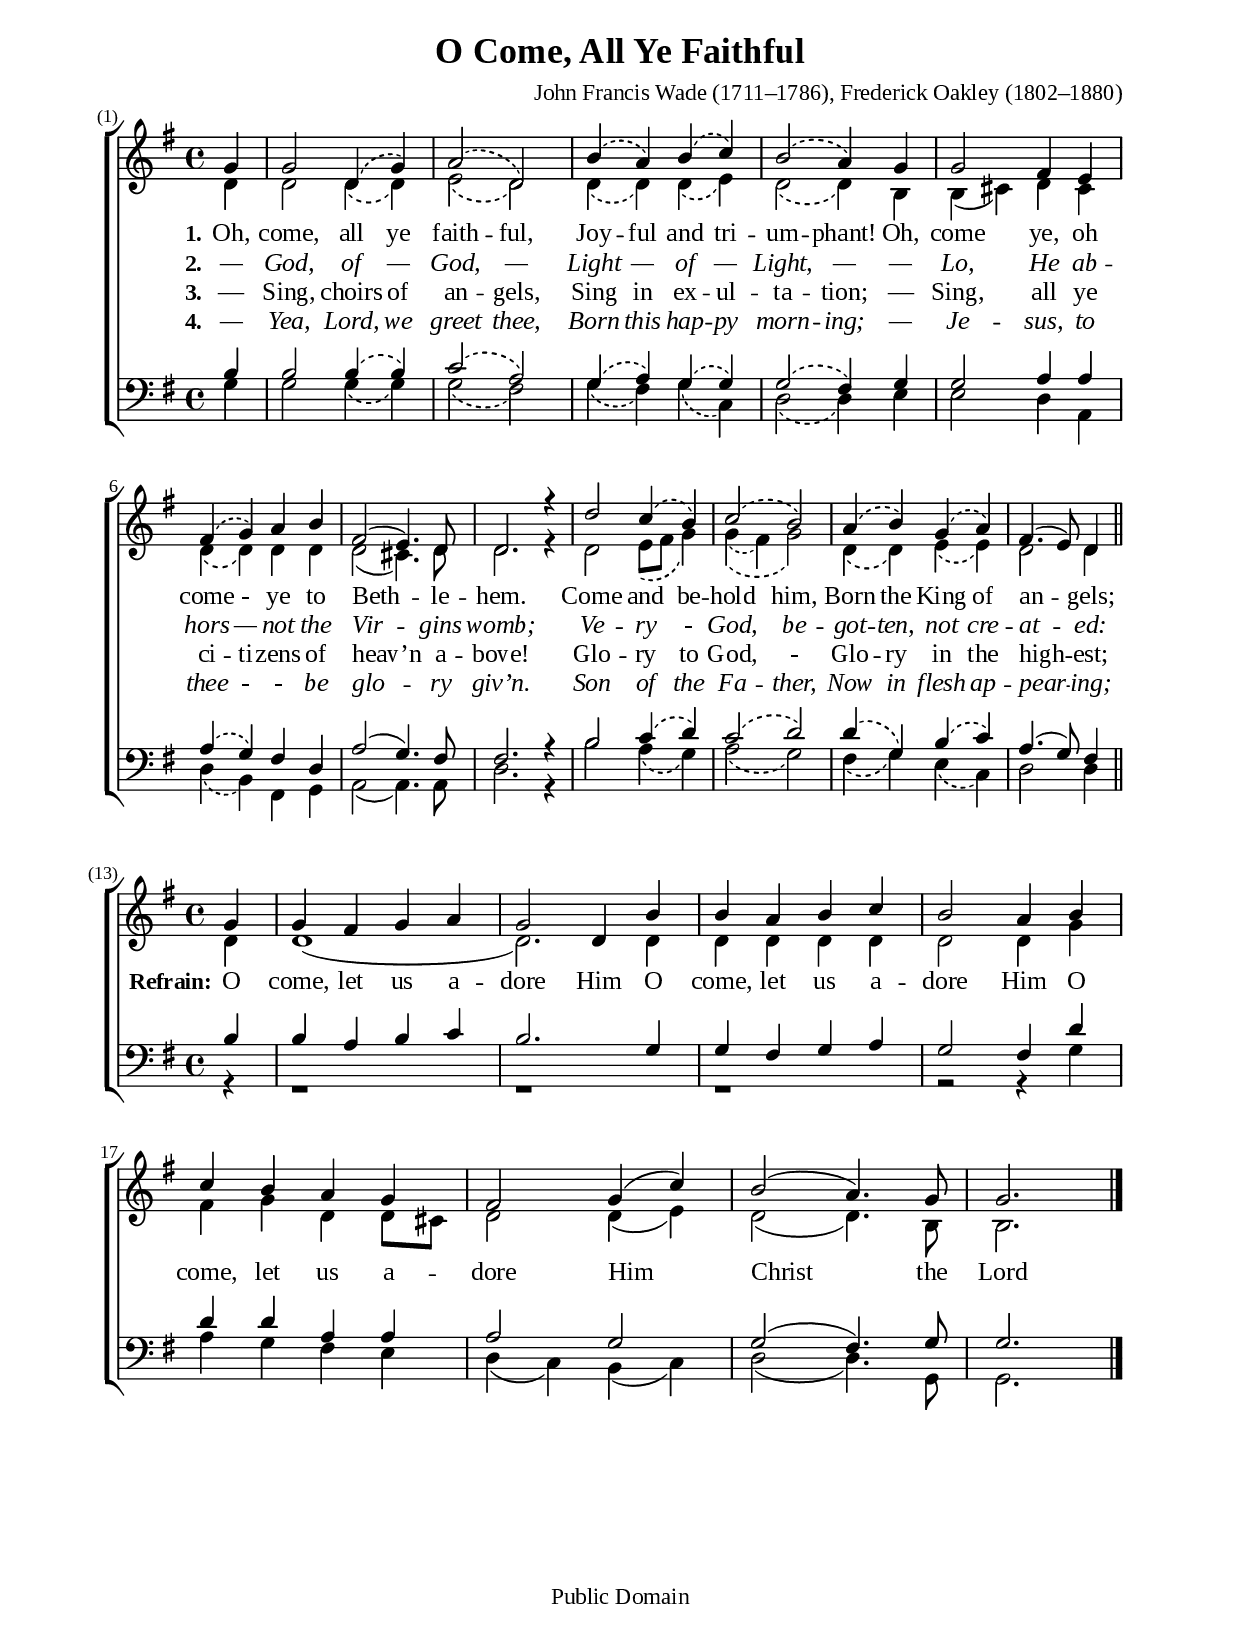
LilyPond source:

\version "2.18.2"

\header {
  title = "O Come, All Ye Faithful"
  composer = "John Francis Wade (1711–1786), Frederick Oakley (1802–1880)"
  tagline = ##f
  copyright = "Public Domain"
}

globalSettings = {
  \set Score.barNumberVisibility = #all-bar-numbers-visible
  \key g \major
  \time 4/4
}

verseSettings = {
  \phrasingSlurDashed
}

\paper {
  #(set-paper-size "a4")
  top-margin = 15\mm
  bottom-margin = 15\mm
  left-margin = 20\mm
  right-margin = 20\mm
  indent = #0
  #(define fonts
	 (make-pango-font-tree "Liberation Serif"
	 		       "Liberation Serif"
			       "Liberation Serif"
			       (/ 20 20)))
}

printItalic = \with {
  \override LyricText.font-shape = #'italic
}

% Soprano verse music
musicVerseSoprano = \relative c' {
  \partial 4 g'4 |
  g2 d4 \(g\) |
  a2 \(d,\) |
  b'4 \(a\) b \(c\) |
  b2 \(a4\) g |
  g2 fis4 e |
  fis \(g\) a b |
  fis2 (e4.) d8 |
  d2. r4 |
  d'2 c4 \(b\) |
  c2 \(b\) |
  a4 \(b\) g \(a\)
  fis4. (e8) d4 \bar "||"
}

% Alto verse music
musicVerseAlto = \relative c' {
  \partial 4 d4 |
  d2 d4 \(d\) |
  e2 \(d\) |
  d4 \(d\) d \(e\) |
  d2 \(d4\) b |
  b (cis) d cis |
  d \(d\) d d |
  d2 (cis4.) d8 |
  d2. r4 |
  d2 e8 \(fis g4\) |
  \slurDashed g \( (fis) g2 \)|
  d4 \(d\) e \(e\) |
  d2 d4 \bar "||"
}

% Tenor verse music
musicVerseTenor = \relative c' {
  \partial 4 b4 |
  b2 b4 \(b\) |
  c2 \(a\) |
  g4 \(a\) g \(g\) |
  g2 \(fis4\) g |
  g2 a4 a |
  a \(g\) fis d |
  a'2 (g4.) fis8 |
  fis2. r4 |
  b2 c4 \(d\) |
  c2 \(d\) |
  d4 \(g,\) b \(c\) |
  a4. (g8) fis4 \bar "||"
}

% Basso verse music
musicVerseBasso = \relative c' {
  \partial 4 g4 |
  g2 g4 \(g\) |
  g2 \(fis\) |
  g4 \(fis\) g \(c,\) |
  d2 \(d4\) e |
  e2 d4 a |
  d \(b\) fis g |
  a2 (a4.) a8 |
  d2. r4 |
  b'2 a4 \(g\) |
  a2 \(g\) |
  fis4 \(g\) e \(c\) |
  d2 d4 \bar "||"
}

% Soprano chorus music
musicChorusSoprano = \relative c' {
  \set Score.currentBarNumber = #13
  \partial 4 g'4 |
  g fis g a |
  g2 d4 b' |
  b a b c |
  b2 a4 b |
  c b a g |
  fis2 g4 (c) |
  b2 (a4.) g8 |
  g2. \bar "|."
}

% Alto chorus music
musicChorusAlto = \relative c' {
  \partial 4 d4 |
  d1 ( |
  d2. ) d4 |
  d d d d |
  d2 d4 g |
  fis g d d8 cis |
  d2 d4 (e) |
  d2 (d4.) b8 |
  b2. \bar "|."
}

% Tenor chorus music
musicChorusTenor = \relative c' {
  \partial 4 b4 |
  b a b c |
  b2. g4 |
  g fis g a |
  g2 fis4 d' |
  d d a a |
  a2 g |
  g (fis4.) g8 |
  g2. \bar "|."
}

% Basso chorus music
musicChorusBasso = \relative c' {
  \partial 4 r4 |
  r1 |
  r1 |
  r1 |
  r2 r4 g |
  a g fis e |
  d (c) b (c) |
  d2 (d4.) g,8 |
  g2. \bar "|."
}

% 10. Verse lyrics
lyricVerseOne = \lyricmode {
  \set stanza = #"1."
  Oh, come, all ye faith -- ful,
  Joy -- ful and tri -- um -- phant!
  Oh, come ye, oh come - ye to Beth -- le -- hem.
  Come and be -- hold him,
  Born the King of an -- gels;
}

lyricVerseTwo = \lyricmode {
  \set stanza = #"2."
  — God, of — God,
  — Light — of — Light, —
  — Lo, He ab -- hors — not the Vir -- gins womb;
  Ve -- ry - God, be -- got -- ten, not cre -- at -- ed:
}

lyricVerseThree = \lyricmode {
  \set stanza = #"3."
  — Sing, choirs of an -- gels,
  Sing in ex -- ul -- ta -- tion;
  — Sing, all ye ci -- ti -- zens of heav’n a -- bove!
  Glo -- ry to God, -
  Glo -- ry in the high -- est;
}

lyricVerseFour = \lyricmode {
  \set stanza = #"4."
  — Yea, Lord, we greet thee,
  Born this hap -- py morn -- ing;
  — Je -- sus, to thee - - be glo -- ry giv’n.
  Son of the Fa -- ther,
  Now in flesh ap -- pear -- ing;
}

% 11. Chorus lyrics
lyricChorus = \lyricmode {
  \set stanza = #"Refrain:"
  O come, let us a -- dore Him
  O come, let us a -- dore Him
  O come, let us a -- dore Him
  Christ the Lord
}

% 12. Layout
\score {
    \new ChoirStaff <<
      \new Staff <<
        \clef "treble"
        \new Voice = "soprano" {
          \voiceOne \globalSettings \verseSettings \stemUp \slurUp \musicVerseSoprano
        }
        \new Voice = "alto" {
          \voiceTwo \globalSettings \verseSettings \stemDown \slurDown \musicVerseAlto
        }
      >>
      \new Lyrics \lyricsto soprano \lyricVerseOne
      \new Lyrics \printItalic \lyricsto soprano \lyricVerseTwo
      \new Lyrics \lyricsto soprano \lyricVerseThree
      \new Lyrics \printItalic \lyricsto soprano \lyricVerseFour
      \new Staff <<
        \clef "bass"
        \new Voice = "tenor" {
          \voiceOne \globalSettings \verseSettings \stemUp \slurUp \musicVerseTenor
        }
        \new Voice = "basso" {
          \voiceTwo \globalSettings \verseSettings \stemDown \slurDown \musicVerseBasso
        }
      >>
    >>
}

\score {
    \new ChoirStaff <<
      \new Staff <<
        \clef "treble"
        \new Voice = "soprano" {
          \voiceOne \globalSettings \stemUp \slurUp \musicChorusSoprano
        }
        \new Voice = "alto" {
          \voiceTwo \globalSettings \stemDown \slurDown \musicChorusAlto
        }
      >>
      \new Lyrics \lyricsto soprano \lyricChorus
      \new Staff <<
        \clef "bass"
        \new Voice = "tenor" {
          \voiceOne \globalSettings \stemUp \slurUp \musicChorusTenor
        }
        \new Voice = "basso" {
          \voiceTwo \globalSettings \stemDown \slurDown \musicChorusBasso
        }
      >>
    >>
}
